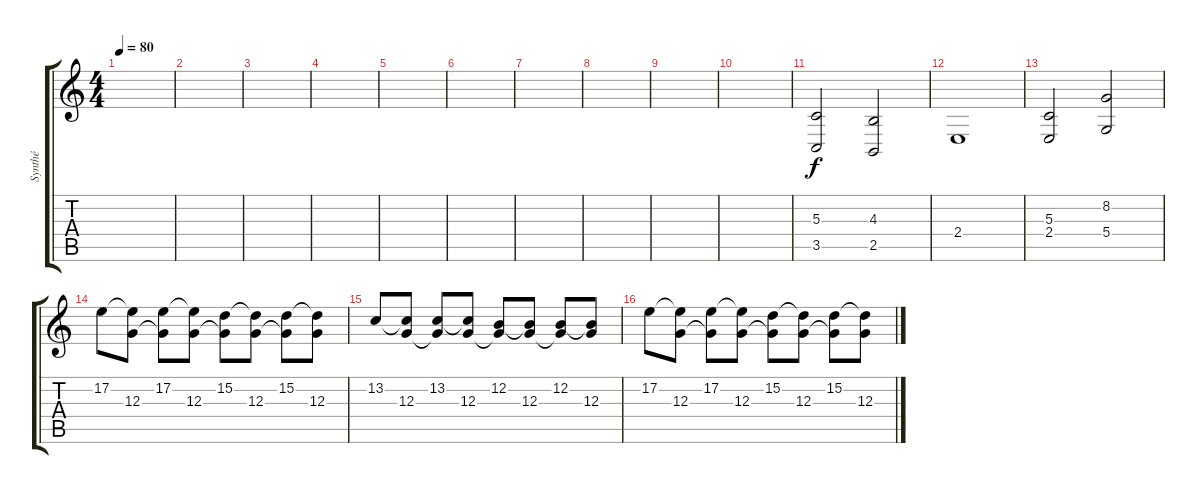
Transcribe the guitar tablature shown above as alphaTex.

\track ("Synthé" "Synthé") {instrument stringensemble1}
\staff {score tabs}
\tuning (E4 B3 G3 D3 A2 E2) {hide}
\ts (4 4)
\tempo 80
\clef g2
\ks c
|
|
|
|
|
|
|
|
|
|
(5.3 3.5).2 (4.3 2.5).2 |
2.4.1 |
(5.3 2.4).2 (8.2 5.4).2 |
17.2.8{instrument flute} (17.2{t} 12.3).8 (17.2 12.3{t}).8 (17.2{t} 12.3).8 (15.2 12.3{t}).8 (15.2{t} 12.3).8 (15.2 12.3{t}).8 (15.2{t} 12.3).8 |
13.2.8{instrument flute} (13.2{t} 12.3).8 (13.2 12.3{t}).8 (13.2{t} 12.3).8 (12.2 12.3{t}).8 (12.2{t} 12.3).8 (12.2 12.3{t}).8 (12.2{t} 12.3).8 |
17.2.8{instrument flute} (17.2{t} 12.3).8 (17.2 12.3{t}).8 (17.2{t} 12.3).8 (15.2 12.3{t}).8 (15.2{t} 12.3).8 (15.2 12.3{t}).8 (15.2{t} 12.3).8
